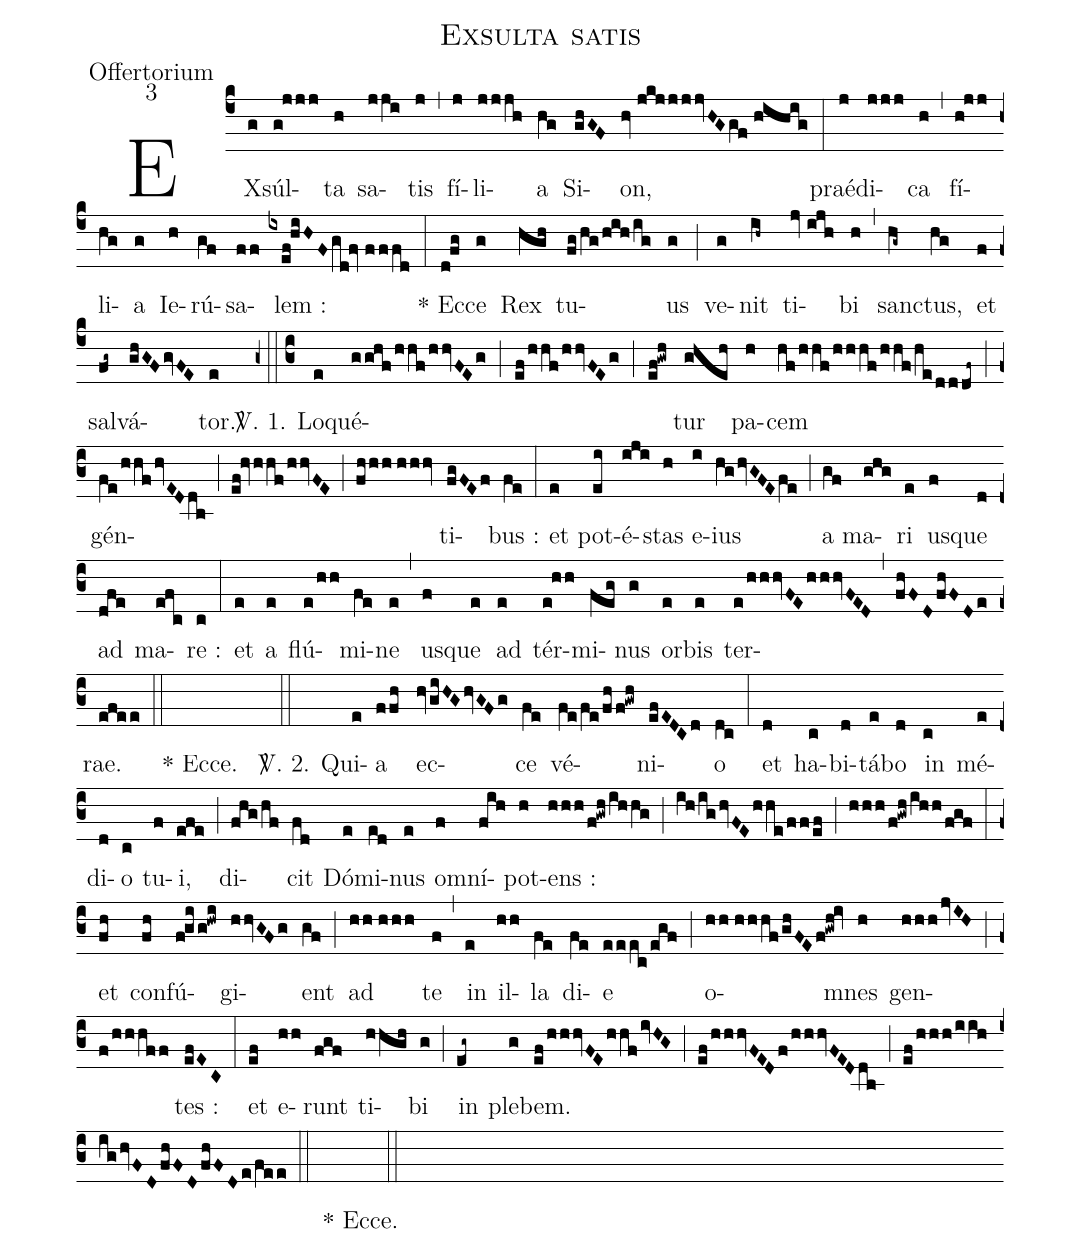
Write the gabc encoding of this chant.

name:Exsulta satis;
office-part:Offertorium;
mode:3;
%%
(c4) EX(g)súl(g!jjj)ta(h) sa(jji)tis(j) (,) fí(j)li(jjjh)a(hg) Si(ghGF)on,(hv//jkjjjjvHGgf//hihig) (:) praé(j)di(jjj)ca(h) (,) fí(h!jj)li(hg)a(g) Ie(h)rú(gf)sa(ff)lem :(ixef!hiHFgd!fv//fffd) (:) <nlba>* Ec(d!fg)ce(g) Rex</nlba>(hgh) tu(fg/hg/hih/ig)us(g) (;) ve(g)nit(ih~) ti(jv//ijh)bi(h) (,) san(hg~)ctus,(hg) et(f) sal(fg~)vá(ghGFgvFE)tor.(e) (g+::c3)
<sp>V/</sp>. 1. Lo(e)qué(gghf/hhf/hhvFEg)(;)(ef/hhf/hhvFEg)(;)(ef!gwh)tur(gheh) pa(h)cem(hf/hhf/hhhf/hhf/hedddf~) (;) gén(fe/hhfhvEDdb)(;)(ef!hvhhf/hhvFE)(;)(fhhh//hhhv)ti(fgFEf)bus :(fe) (:) et(e) pot(ei)é(iji)stas(h) e(i)ius(hghvGFEfe) (;) a(gf) ma(ghg)ri(e) us(f)que(d) ad(dfe) ma(efc)re :(c) (:) et(e) a(e) flú(e/hh)mi(fe)ne(e) (,) us(f)que(e) ad(e) tér(e!hh)mi(feg)nus(g) or(e)bis(e) ter(e/hhhvFEhhhvFED)(,)(fhFDfhFDe)rae.(efee) (::) ()* Ecce.() (::)
<sp>V/</sp>. 2. Qui(e)a(ffh) ec(hvgiHGhvGFg)ce(fe) vé(fe/fe/fh/f!gwh)ni(efEDCd)o(dc) (:) et(d) ha(c)bi(d)tá(e)bo(d) in(c) mé(e)di(d)o(c) tu(f)i,(efe) (;) di(fhg/hf)cit(fd) Dó(e)mi(ed)nus(e) o(f)mní(fih)pot(h)ens :(hhh/f!gwh/ihhg) (;) (ih/ighvFEhhe/ff/ef) (;) (hhh/f!gwh/ihh/fgf) (:) et(fh) con(fh)fú(fgig!hwi)gi(hhvGFg)ent(gf) (;) ad(hh//hhh) te(f) (,) in(e) il(hh)la(fe) di(fe)e(eeec/egf) (;) o(hh//hhhf/ghFEf!gwh!iv)mnes(h) gen(hhhjvIH)(;)(f/hhhff)tes :(efEC) (:) et(ef) e(hh)runt(fgf) ti(hhgh)bi(g) (;) in(eg~) ple(g)bem.(ef/hhhvFEhhfivHG) (;) (ef/hhhvFEDf/hhhvFEDdb) (;) (ef/hhh/iih//ighvFDfhFDfhFDe/fee) (::) ()~~~~~~~~~~~~~~~~~~~~* Ecce.() (::)
